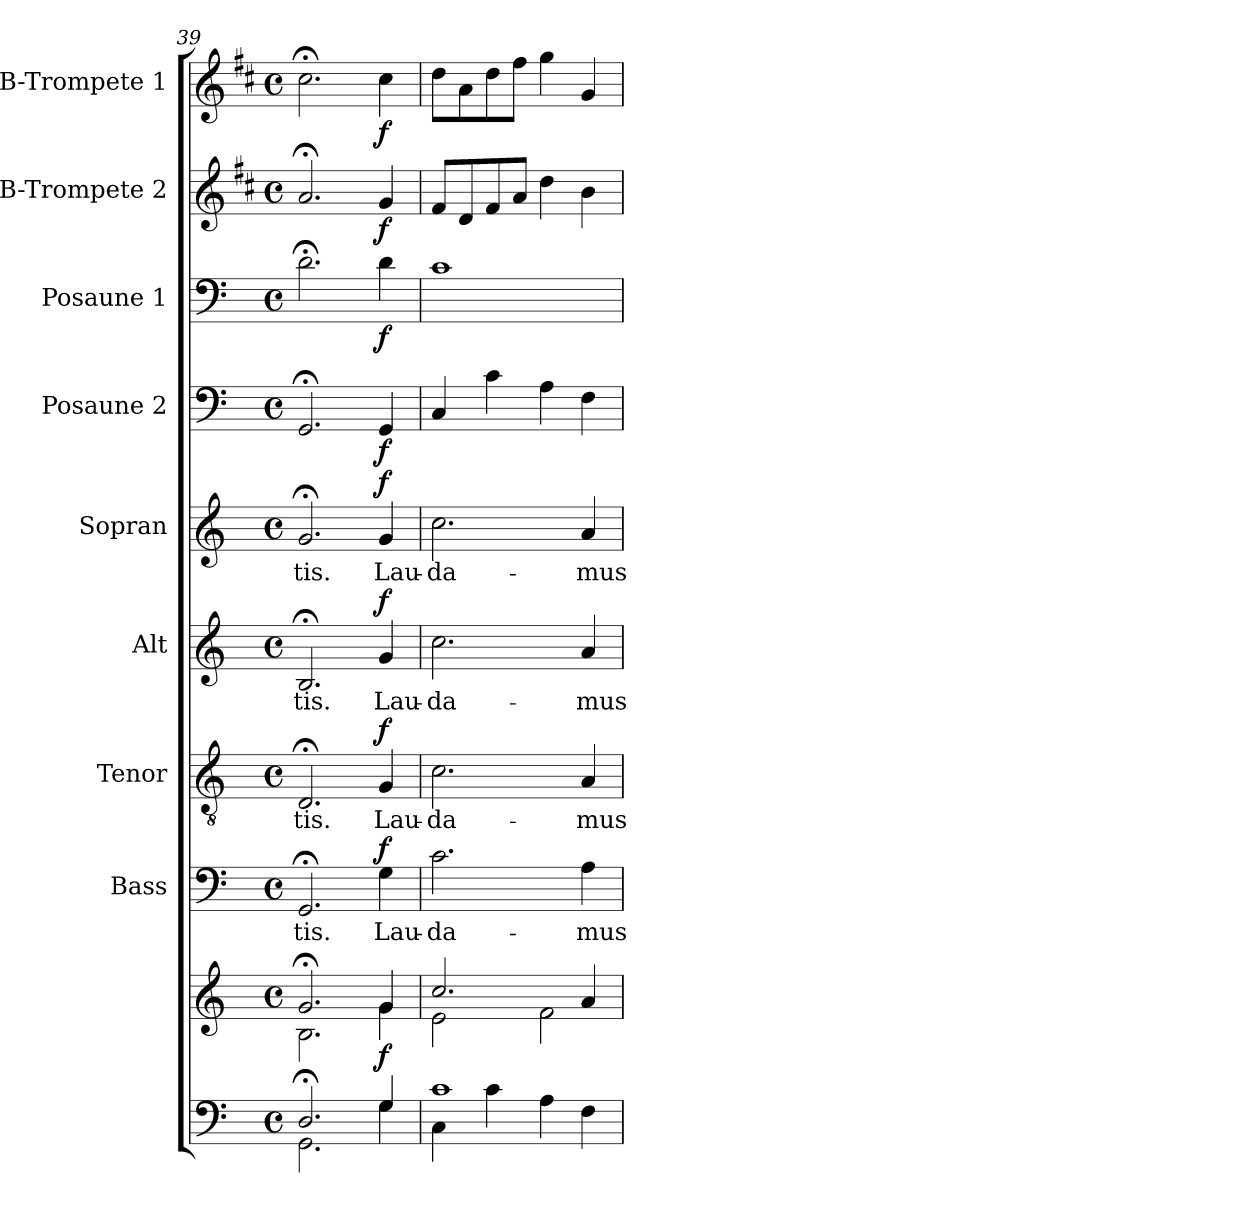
**kern	**kern	**dynam	**kern	**text	**dynam	**kern	**text	**dynam	**kern	**text	**dynam	**kern	**text	**dynam	**kern	**dynam	**kern	**dynam	**kern	**dynam	**kern	**dynam
*part9	*part9	*part9	*part8	*part8	*part8	*part7	*part7	*part7	*part6	*part6	*part6	*part5	*part5	*part5	*part4	*part4	*part3	*part3	*part2	*part2	*part1	*part1
*staff10	*staff9	*staff9/10	*staff8	*staff8	*staff8	*staff7	*staff7	*staff7	*staff6	*staff6	*staff6	*staff5	*staff5	*staff5	*staff4	*staff4	*staff3	*staff3	*staff2	*staff2	*staff1	*staff1
*	*	*	*I"Bass	*	*	*I"Tenor	*	*	*I"Alt	*	*	*I"Sopran	*	*	*I"Posaune 2	*	*I"Posaune 1	*	*I"B-Trompete 2	*	*I"B-Trompete 1	*
*	*	*	*I'B.	*	*	*I'T.	*	*	*I'A.	*	*	*I'S.	*	*	*I'Pos. 2	*	*I'Pos. 1	*	*I'B Trp. 2	*	*I'B Trp. 1	*
*clefF4	*clefG2	*	*clefF4	*	*	*clefGv2	*	*	*clefG2	*	*	*clefG2	*	*	*clefF4	*	*clefF4	*	*clefG2	*	*clefG2	*
*	*	*	*	*	*	*	*	*	*	*	*	*	*	*	*	*	*	*	*ITrd1c2	*	*ITrd1c2	*
*k[]	*k[]	*	*k[]	*	*	*k[]	*	*	*k[]	*	*	*k[]	*	*	*k[]	*	*k[]	*	*k[]	*	*k[]	*
*C:	*C:	*	*C:	*	*	*C:	*	*	*C:	*	*	*C:	*	*	*C:	*	*C:	*	*C:	*	*C:	*
*M4/4	*M4/4	*	*M4/4	*	*	*M4/4	*	*	*M4/4	*	*	*M4/4	*	*	*M4/4	*	*M4/4	*	*M4/4	*	*M4/4	*
*met(c)	*met(c)	*	*met(c)	*	*	*met(c)	*	*	*met(c)	*	*	*met(c)	*	*	*met(c)	*	*met(c)	*	*met(c)	*	*met(c)	*
=39	=39	=39	=39	=39	=39	=39	=39	=39	=39	=39	=39	=39	=39	=39	=39	=39	=39	=39	=39	=39	=39	=39
*^	*^	*	*	*	*	*	*	*	*	*	*	*	*	*	*	*	*	*	*	*	*	*
!	!	!	!	!	!	!LO:LY:b	!	!	!LO:LY:b	!	!	!LO:LY:b	!	!	!LO:LY:b	!	!	!	!	!	!	!	!	!
2.D;/	2.GG\	2.g;</	2.B\	.	2.GG;</	-tis.	.	2.D;</	-tis.	.	2.B;</	-tis.	.	2.g;</	-tis.	.	2.GG;</	.	2.d;<\	.	2.g;</	.	2.b;<\	.
!	!	!	!	!LO:DY:b	!	!LO:LY:b	!LO:DY:a	!	!LO:LY:b	!LO:DY:a	!	!LO:LY:b	!LO:DY:a	!	!LO:LY:b	!LO:DY:a	!	!LO:DY:b	!	!LO:DY:b	!	!LO:DY:b	!	!LO:DY:b
4G/	4G\	4g/	4g\	f	4G\	Lau-	f	4G/	Lau-	f	4g/	Lau-	f	4g/	Lau-	f	4GG/	f	4d\	f	4f/	f	4b\	f
=40	=40	=40	=40	=40	=40	=40	=40	=40	=40	=40	=40	=40	=40	=40	=40	=40	=40	=40	=40	=40	=40	=40	=40	=40
!	!	!	!	!	!	!LO:LY:b	!	!	!LO:LY:b	!	!	!LO:LY:b	!	!	!LO:LY:b	!	!	!	!	!	!	!	!	!
1c	4C\	2.cc/	2e\	.	2.c\	-da-	.	2.c\	-da-	.	2.cc\	-da-	.	2.cc\	-da-	.	4C/	.	1c	.	8e/L	.	8cc\L	.
.	.	.	.	.	.	.	.	.	.	.	.	.	.	.	.	.	.	.	.	.	8c/	.	8g\	.
.	4c\	.	.	.	.	.	.	.	.	.	.	.	.	.	.	.	4c\	.	.	.	8e/	.	8cc\	.
.	.	.	.	.	.	.	.	.	.	.	.	.	.	.	.	.	.	.	.	.	8g/J	.	8ee\J	.
.	4A\	.	2f\	.	.	.	.	.	.	.	.	.	.	.	.	.	4A\	.	.	.	4cc\	.	4ff\	.
!	!	!	!	!	!	!LO:LY:b	!	!	!LO:LY:b	!	!	!LO:LY:b	!	!	!LO:LY:b	!	!	!	!	!	!	!	!	!
.	4F\	4a/	.	.	4A\	-mus	.	4A/	-mus	.	4a/	-mus	.	4a/	-mus	.	4F\	.	.	.	4a\	.	4f/	.
*v	*v	*	*	*	*	*	*	*	*	*	*	*	*	*	*	*	*	*	*	*	*	*	*	*
*	*v	*v	*	*	*	*	*	*	*	*	*	*	*	*	*	*	*	*	*	*	*	*	*
=	=	=	=	=	=	=	=	=	=	=	=	=	=	=	=	=	=	=	=	=	=	=
*-	*-	*-	*-	*-	*-	*-	*-	*-	*-	*-	*-	*-	*-	*-	*-	*-	*-	*-	*-	*-	*-	*-
